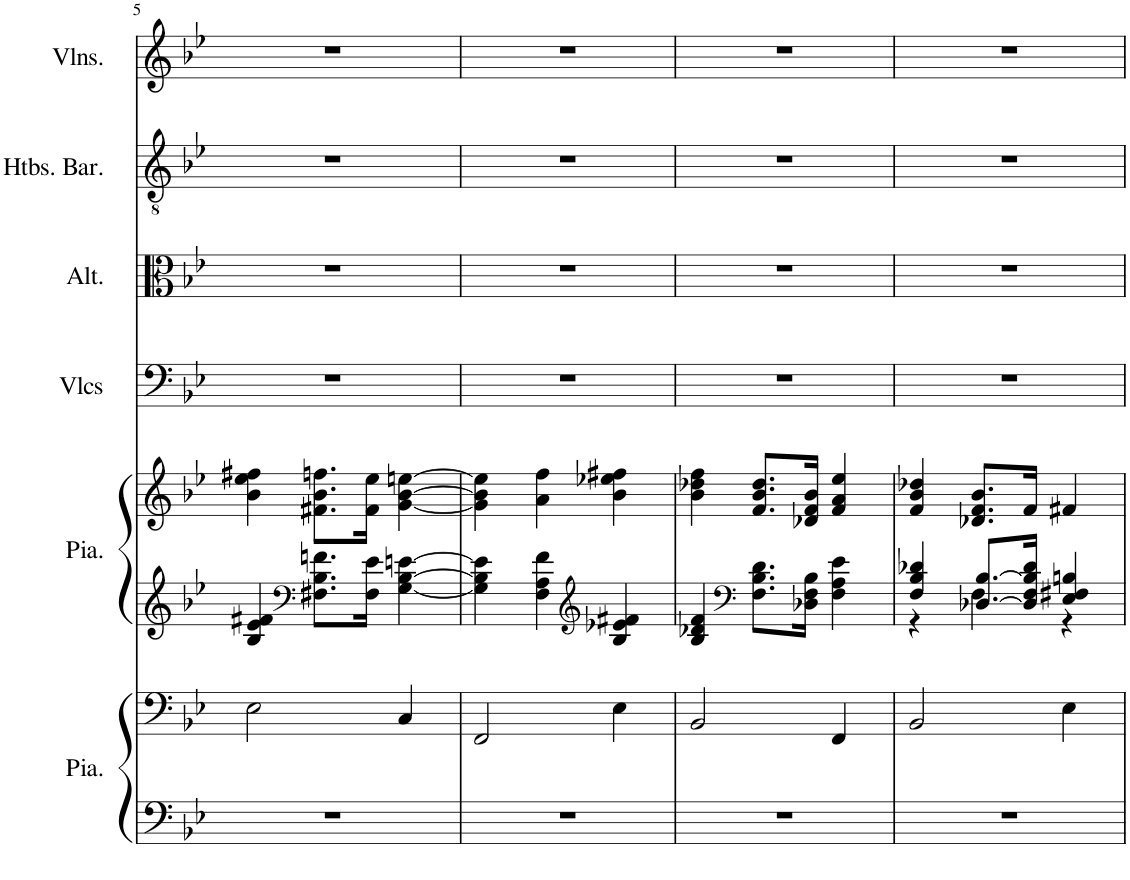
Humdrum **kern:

**kern	**kern	**kern	**kern	**kern	**kern	**kern	**kern
*part6	*part6	*part5	*part5	*part4	*part3	*part2	*part1
*staff8	*staff7	*staff6	*staff5	*staff4	*staff3	*staff2	*staff1
*I"Piano, Pedals	*	*I"Piano, Organ	*	*I"Violoncelles, Bass	*I"Altos, Tenor	*I"Hautbois Baryton, Alto	*I"Violons, Soprano
*I'Pia.	*	*I'Pia.	*	*I'Vlcs	*I'Alt.	*I'Htbs. Bar.	*I'Vlns.
!!LO:PB:g=z
*clefF4	*clefF4	*clefG2	*clefG2	*clefF4	*clefC3	*clefGv2	*clefG2
*k[b-e-]	*k[b-e-]	*k[b-e-]	*k[b-e-]	*k[b-e-]	*k[b-e-]	*k[b-e-]	*k[b-e-]
*M3/4	*M3/4	*M3/4	*M3/4	*M3/4	*M3/4	*M3/4	*M3/4
=5	=5	=5	=5	=5	=5	=5	=5
2.r	2E-\	4B-/ 4e-/ 4f#X/	4b-\ 4ee-\ 4ff#X\	2.r	2.r	2.r	2.r
*	*	*clefF4	*	*	*	*	*
.	.	8.F#X\ 8.B-\ 8.fn\L	8.f#X\ 8.b-\ 8.ffn\L	.	.	.	.
.	.	16F#\ 16e-\Jk	16f#\ 16ee-\Jk	.	.	.	.
.	4C/	[4G\ [4B-\ [4en\	[4g\ [4b-\ [4een\	.	.	.	.
=6	=6	=6	=6	=6	=6	=6	=6
2.r	2FF/	4G\] 4B-\] 4e\]	4g\] 4b-\] 4ee\]	2.r	2.r	2.r	2.r
.	.	4F\ 4A\ 4f\	4a\ 4ff\	.	.	.	.
*	*	*clefG2	*	*	*	*	*
.	4E-\	4B-/ 4e-X/ 4f#X/	4b-\ 4ee-X\ 4ff#X\	.	.	.	.
=7	=7	=7	=7	=7	=7	=7	=7
2.r	2BB-/	4B-/ 4d-X/ 4f/	4b-\ 4dd-X\ 4ff\	2.r	2.r	2.r	2.r
*	*	*clefF4	*	*	*	*	*
.	.	8.F\ 8.B-\ 8.d-\L	8.f/ 8.b-/ 8.dd-/L	.	.	.	.
.	.	16D-X\ 16F\ 16B-\Jk	16d-X/ 16f/ 16b-/Jk	.	.	.	.
.	4FF/	4F\ 4A\ 4e-\	4f/ 4a/ 4ee-/	.	.	.	.
=8	=8	=8	=8	=8	=8	=8	=8
*	*	*^	*	*	*	*	*
2.r	2BB-/	4F/ 4B-/ 4d-X/	4r	4f/ 4b-/ 4dd-X/	2.r	2.r	2.r	2.r
.	.	[8.D-X/ [8.B-/L	4F\	8.d-X/ 8.f/ 8.b-/L	.	.	.	.
.	.	16D-/] 16F/ 16B-/] 16d-/Jk	.	16f/Jk	.	.	.	.
.	4E-\	4E-/ 4F#X/ 4Bn/	4r	4f#X/	.	.	.	.
*	*	*v	*v	*	*	*	*	*
=	=	=	=	=	=	=	=
*-	*-	*-	*-	*-	*-	*-	*-
